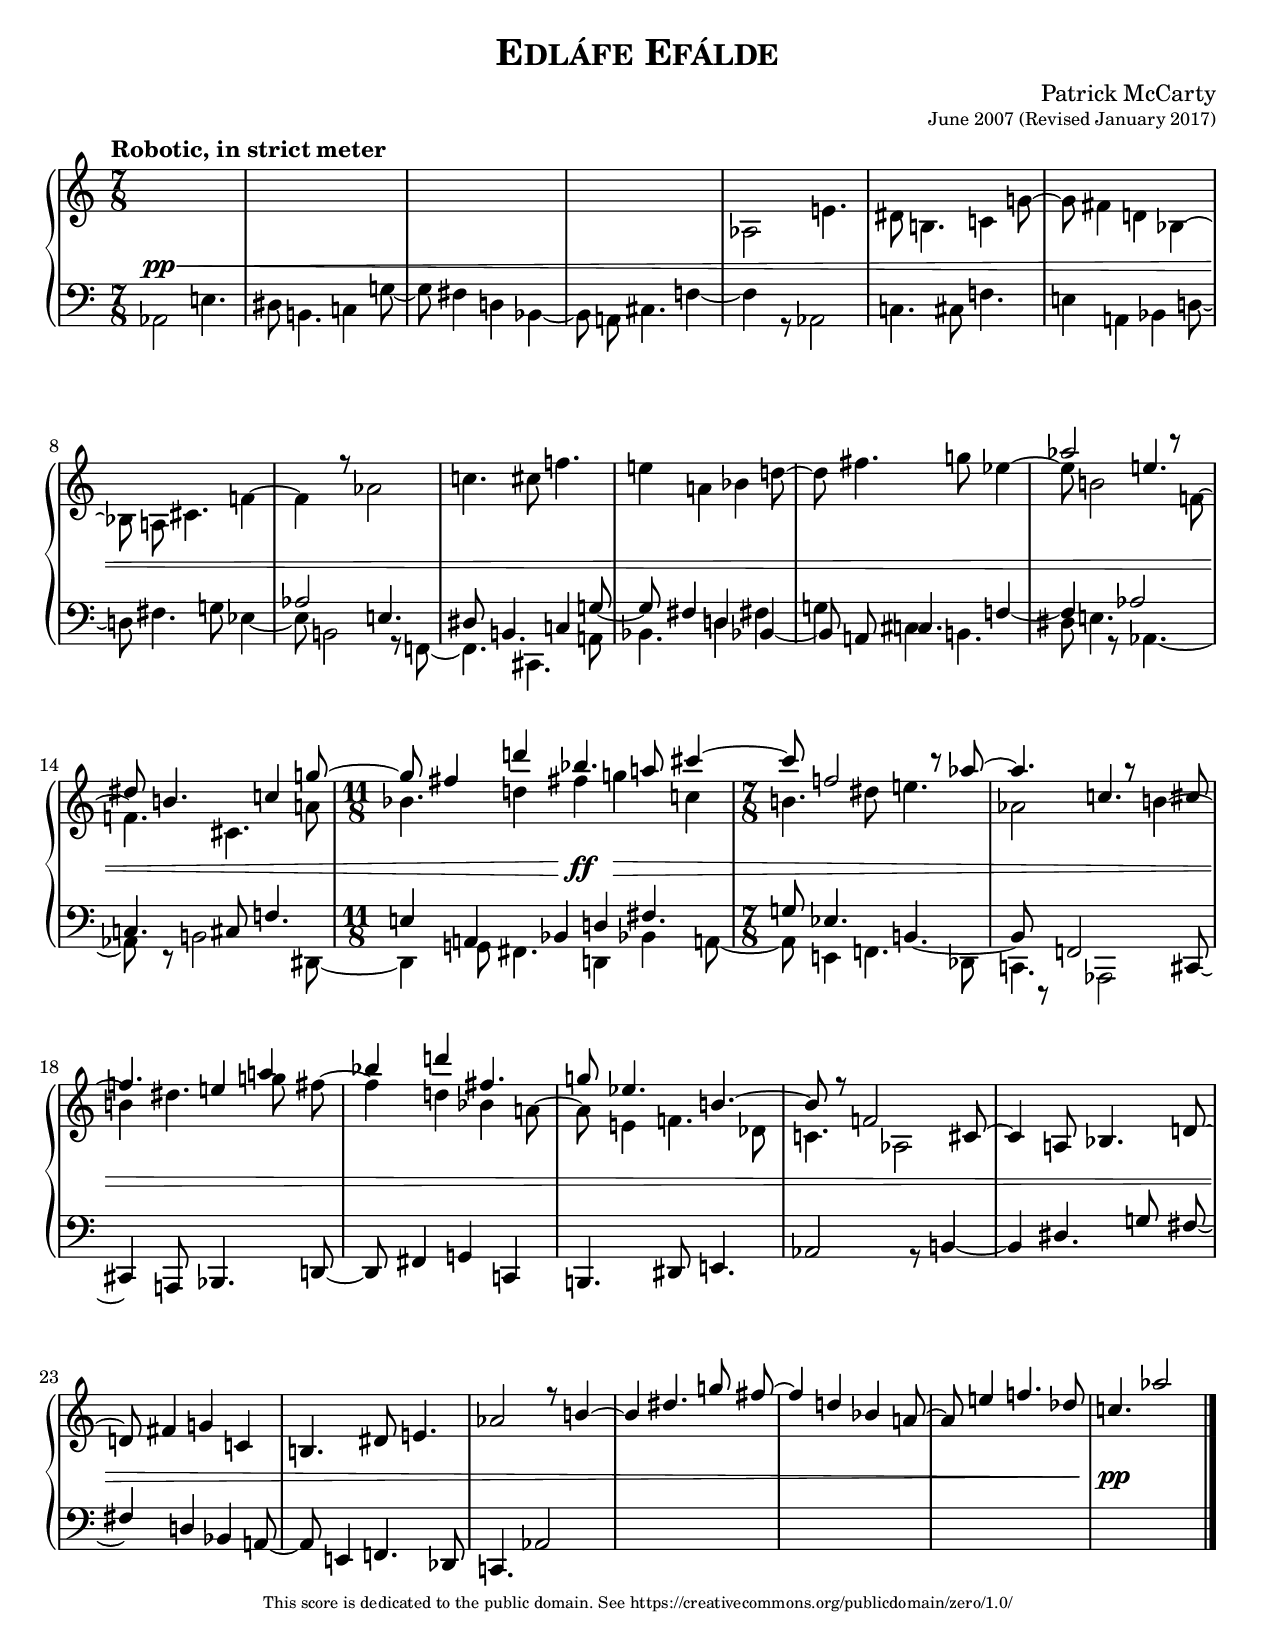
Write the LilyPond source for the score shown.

\version "2.19.49"

\version "2.19.49"

voiceone = {
  \new Voice \with {
    \remove "Note_heads_engraver"
    \consists "Completion_heads_engraver"
  }
  {
    \relative c''' {
      \voiceOne
      \stemUp
      %\voiceOneStyle

      s8*28 s8*28 s8*28

      %%% P %%%
      aes2    % d4;p8
      e4.     % d3;p4
      dis8    % d1;p3
      b4.     % d3;pe
      c4      % d2;p0
      g'4     % d2;p7
      fis4    % d2;p6
      d'4     % d2;p2
      bes4.   % d3;pt
      a8      % d1;p9
      cis4.   % d3;p1
      f,2     % d4;p5
      r8

      %%% I %%%
      aes2    % d4;p8
      c,4.    % d3;p0
      cis8    % d1;p1
      f4.     % d3;p5
      e4      % d2;p4
      a4      % d2;p9
      bes4    % d2;pt
      d4      % d2;p2
      fis,4.  % d3;p6
      g8      % d1;p7
      ees4.   % d3;p3
      b2      % d4;pe
      r8

      %%% R %%%
      f2      % d4;p5
      cis4.   % d3;p1
      a8      % d1;p9
      bes4.   % d3;pt
      d4      % d2;p2
      fis4    % d2;p6
      g4      % d2;p7
      c,4     % d2;p0
      b4.     % d3;pe
      dis8    % d1;p3
      e4.     % d3;p4
      aes2    % d4;p8
      r8

      %%% RI %%%
      b2      % d4;pe
      dis4.   % d3;p3
      g8      % d1;p7
      fis4.   % d3;p6
      d4      % d2;p2
      bes4    % d2;pt
      a4      % d2;p9
      e'4     % d2;p4
      f4.     % d3;p5
      des8    % d1;p1
      c4.     % d3;p0
      aes'2   % d4;p8
    }
  }
}


% vim: ft=lilypond sw=2 et sts=2

\version "2.19.49"

voicetwo = {
  \new Voice \with {
    \remove "Note_heads_engraver"
    \consists "Completion_heads_engraver"
  }
  {
    \relative c {
      \voiceTwo
      \stemDown
      %\voiceTwoStyle

      % enters first, thus no spacer rests

      %%% P %%%
      aes2    % d4;p8
      e'4.    % d3;p4
      dis8    % d1;p3
      b4.     % d3;pe
      c4      % d2;p0
      g'4     % d2;p7
      fis4    % d2;p6
      d4      % d2;p2
      bes4.   % d3;pt
      a8      % d1;p9
      cis4.   % d3;p1
      f2      % d4;p5
      r8

      %%% I %%%
      aes,2   % d4;p8
      c4.     % d3;p0
      cis8    % d1;p1
      f4.     % d3;p5
      e4      % d2;p4
      a,4     % d2;p9
      bes4    % d2;pt
      d4      % d2;p2
      fis4.   % d3;p6
      g8      % d1;p7
      ees4.   % d3;p3
      b2      % d4;pe
      r8

      %%% R %%%
      f2      % d4;p5
      cis4.   % d3;p1
      a'8     % d1;p9
      bes4.   % d3;pt
      d4      % d2;p2
      fis4    % d2;p6
      g4      % d2;p7
      c,4     % d2;p0
      b4.     % d3;pe
      dis8    % d1;p3
      e4.     % d3;p4
      aes,2   % d4;p8
      r8

      %%% RI %%%
      b2      % d4;pe
      dis,4.  % d3;p3
      g8      % d1;p7
      fis4.   % d3;p6
      d4      % d2;p2
      bes'4   % d2;pt
      a4      % d2;p9
      e4      % d2;p4
      f4.     % d3;p5
      des8    % d1;p1
      c4.     % d3;p0
      aes2    % d4;p8
    }
  }
}


% vim: ft=lilypond sw=2 et sts=2

\version "2.19.49"

voicethree = {
  \new Voice \with {
    \remove "Note_heads_engraver"
    \consists "Completion_heads_engraver"
  }
  {
    \relative c' {
      \voiceThree
      \stemDown
      %\voiceThreeStyle

      s8*28

      %%% P %%%
      aes2    % d4;p8
      e'4.    % d3;p4
      dis8    % d1;p3
      b4.     % d3;pe
      c4      % d2;p0
      g'4     % d2;p7
      fis4    % d2;p6
      d4      % d2;p2
      bes4.   % d3;pt
      a8      % d1;p9
      cis4.   % d3;p1
      f2      % d4;p5
      r8

      %%% I %%%
      aes2    % d4;p8
      c4.     % d3;p0
      cis8    % d1;p1
      f4.     % d3;p5
      e4      % d2;p4
      a,4     % d2;p9
      bes4    % d2;pt
      d4      % d2;p2
      fis4.   % d3;p6
      g8      % d1;p7
      ees4.   % d3;p3
      b2      % d4;pe
      r8

      %%% R %%%
      f2      % d4;p5
      cis4.   % d3;p1
      a'8     % d1;p9
      bes4.   % d3;pt
      d4      % d2;p2
      fis4    % d2;p6
      g4      % d2;p7
      c,4     % d2;p0
      b4.     % d3;pe
      dis8    % d1;p3
      e4.     % d3;p4
      aes,2   % d4;p8
      r8

      %%% RI %%%
      b2      % d4;pe
      dis4.   % d3;p3
      g8      % d1;p7
      fis4.   % d3;p6
      d4      % d2;p2
      bes4    % d2;pt
      a4      % d2;p9
      e4      % d2;p4
      f4.     % d3;p5
      des8    % d1;p1
      c4.     % d3;p0
      aes2    % d4;p8
    }
  }
}


% vim: ft=lilypond sw=2 et sts=2

\version "2.19.49"

voicefour = {
  \new Voice \with {
    \remove "Note_heads_engraver"
    \consists "Completion_heads_engraver"
  }
  {
    \relative c' {
      \voiceFour
      \stemUp
      %\voiceFourStyle

      s8*28 s8*28

      %%% P %%%
      aes2    % d4;p8
      e4.     % d3;p4
      dis8    % d1;p3
      b4.     % d3;pe
      c4      % d2;p0
      g'4     % d2;p7
      fis4    % d2;p6
      d4      % d2;p2
      bes4.   % d3;pt
      a8      % d1;p9
      cis4.   % d3;p1
      f2      % d4;p5
      r8

      %%% I %%%
      aes2    % d4;p8
      c,4.    % d3;p0
      cis8    % d1;p1
      f4.     % d3;p5
      e4      % d2;p4
      a,4     % d2;p9
      bes4    % d2;pt
      d4      % d2;p2
      fis4.   % d3;p6
      g8      % d1;p7
      ees4.   % d3;p3
      b2      % d4;pe
      r8

      %%% R %%%
      f2      % d4;p5
      cis4.   % d3;p1
      a8      % d1;p9
      bes4.   % d3;pt
      d4      % d2;p2
      fis4    % d2;p6
      g4      % d2;p7
      c,4     % d2;p0
      b4.     % d3;pe
      dis8    % d1;p3
      e4.     % d3;p4
      aes2    % d4;p8
      r8

      %%% RI %%%
      b2      % d4;pe
      dis4.   % d3;p3
      g8      % d1;p7
      fis4.   % d3;p6
      d4      % d2;p2
      bes4    % d2;pt
      a4      % d2;p9
      e4      % d2;p4
      f4.     % d3;p5
      des8    % d1;p1
      c4.     % d3;p0
      aes'2   % d4;p8
    }
  }
}


% vim: ft=lilypond sw=2 et sts=2


#(ly:set-option 'point-and-click #f)
#(set-default-paper-size "letter")

\header {
  title = \markup \smallCaps { "Edláfe Efálde" }
  composer = "Patrick McCarty"
  opus = \markup \tiny { "June 2007 (Revised January 2017)" }
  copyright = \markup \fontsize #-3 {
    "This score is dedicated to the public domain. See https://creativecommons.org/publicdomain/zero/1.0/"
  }
}

\paper {
  indent = #0
  ragged-bottom = ##f
  ragged-last-bottom = ##f
  %annotate-spacing = ##t
}

global = {
  \tempo "Robotic, in strict meter"
  \time 7/8
  s8 s8*97
  \time 11/8
  s8*5
  s8
  s8*5
  \time 7/8
  s8*97 s8
  \bar "|."
}

dynamics = {
  \time 7/8
  % FIXME: dynamic text collides with hairpin
  % should be "s8 _ \pp s8*97 \<"
  s8 _ \pp s8 s8*96 \<
  \time 11/8
  s8*5
  s8 _ \ff
  % FIXME: dynamic text too close to hairpin
  % should be "s8*5 \>"
  s8 s8*4 \>
  \time 7/8
  % FIXME: dynamic text collides with final barline
  % should be "s8*97 s8 _ \pp"
  s8*91 s8 _ \pp s8*6
  \bar "|."
}

% P:  843e0762t915
% I:  801549t2673e
% R:  519t2670e348
% RI: e3762t945108

\score {
  \new PianoStaff <<
    \accidentalStyle Score.dodecaphonic
    \new Staff <<
      \global
      \voiceone
      \voicethree
    >>
    \new Dynamics \dynamics
    \new Staff <<
      \clef "bass"
      \global
      \voicefour
      \voicetwo
    >>
  >>
}


% vim: ft=lilypond sw=2 et sts=2
